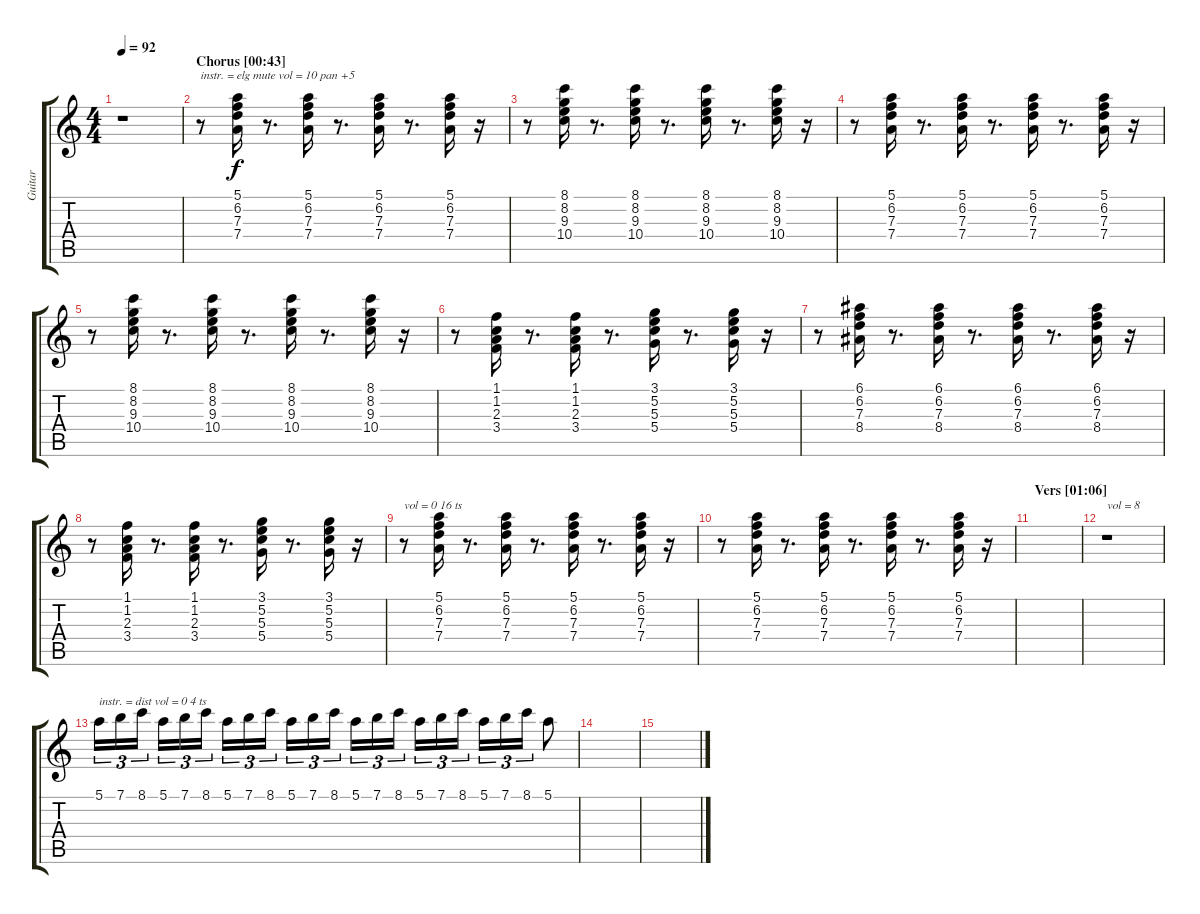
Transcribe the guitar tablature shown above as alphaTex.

\track ("Guitar" "Guitar") {instrument electricguitarmuted}
\staff {score tabs}
\tuning (E4 B3 G3 D3 A2 E2) {hide}
\ts (4 4)
\tempo 92
\clef g2
\ks c
r.1{dy f} |
\section ("" "Chorus [00:43]")
r.8{txt "instr. = elg mute vol = 10 pan +5" volume 10 balance 13 instrument electricguitarmuted} (5.1 6.2 7.3 7.4).16 r.8{d} (5.1 6.2 7.3 7.4).16 r.8{d} (5.1 6.2 7.3 7.4).16 r.8{d} (5.1 6.2 7.3 7.4).16 r.16 |
r.8 (8.1 8.2 9.3 10.4).16 r.8{d} (8.1 8.2 9.3 10.4).16 r.8{d} (8.1 8.2 9.3 10.4).16 r.8{d} (8.1 8.2 9.3 10.4).16 r.16 |
r.8 (5.1 6.2 7.3 7.4).16 r.8{d} (5.1 6.2 7.3 7.4).16 r.8{d} (5.1 6.2 7.3 7.4).16 r.8{d} (5.1 6.2 7.3 7.4).16 r.16 |
r.8 (8.1 8.2 9.3 10.4).16 r.8{d} (8.1 8.2 9.3 10.4).16 r.8{d} (8.1 8.2 9.3 10.4).16 r.8{d} (8.1 8.2 9.3 10.4).16 r.16 |
r.8 (1.1 1.2 2.3 3.4).16 r.8{d} (1.1 1.2 2.3 3.4).16 r.8{d} (3.1 5.2 5.3 5.4).16 r.8{d} (3.1 5.2 5.3 5.4).16 r.16 |
r.8 (6.1 6.2 7.3 8.4).16 r.8{d} (6.1 6.2 7.3 8.4).16 r.8{d} (6.1 6.2 7.3 8.4).16 r.8{d} (6.1 6.2 7.3 8.4).16 r.16 |
r.8 (1.1 1.2 2.3 3.4).16 r.8{d} (1.1 1.2 2.3 3.4).16 r.8{d} (3.1 5.2 5.3 5.4).16 r.8{d} (3.1 5.2 5.3 5.4).16 r.16 |
\section ("" "")
r.8{txt "vol = 0 16 ts" volume 0} (5.1 6.2 7.3 7.4).16 r.8{d} (5.1 6.2 7.3 7.4).16 r.8{d} (5.1 6.2 7.3 7.4).16 r.8{d} (5.1 6.2 7.3 7.4).16 r.16 |
r.8 (5.1 6.2 7.3 7.4).16 r.8{d} (5.1 6.2 7.3 7.4).16 r.8{d} (5.1 6.2 7.3 7.4).16 r.8{d} (5.1 6.2 7.3 7.4).16 r.16 |
\section ("" "Vers [01:06]")
|
r.1{txt "vol = 8" volume 8} |
5.1.16{tu (3 2) txt "instr. = dist vol = 0 4 ts" volume 0 instrument distortionguitar} 7.1.16{tu (3 2)} 8.1.16{tu (3 2)} 5.1.16{tu (3 2)} 7.1.16{tu (3 2)} 8.1.16{tu (3 2)} 5.1.16{tu (3 2)} 7.1.16{tu (3 2)} 8.1.16{tu (3 2)} 5.1.16{tu (3 2)} 7.1.16{tu (3 2)} 8.1.16{tu (3 2)} 5.1.16{tu (3 2)} 7.1.16{tu (3 2)} 8.1.16{tu (3 2)} 5.1.16{tu (3 2)} 7.1.16{tu (3 2)} 8.1.16{tu (3 2)} 5.1.16{tu (3 2)} 7.1.16{tu (3 2)} 8.1.16{tu (3 2)} 5.1.8 |
|
\section ("" "")
